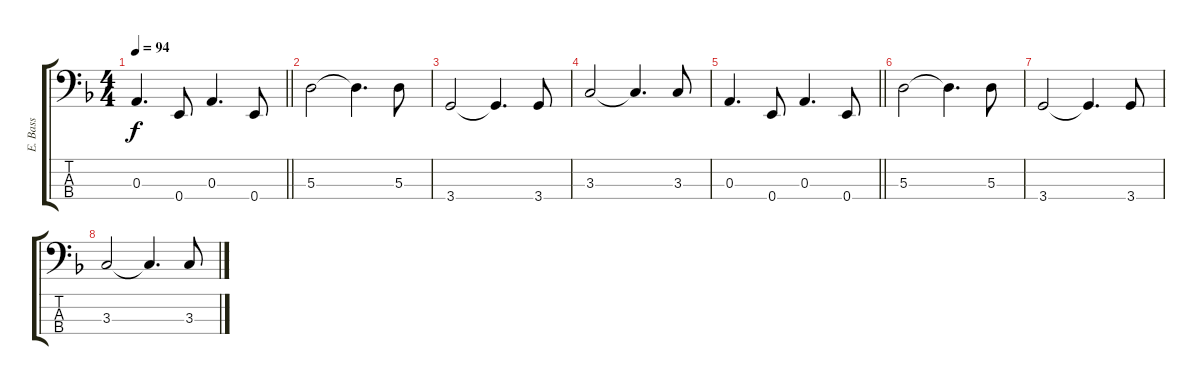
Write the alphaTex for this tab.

\track ("E. Bass" "E. Bass") {instrument electricbassfinger}
\staff {score tabs}
\tuning (G2 D2 A1 E1) {hide}
\ts (4 4)
\tempo 94
\clef f4
\barLineRight lightlight
\ks dminor
0.3.4{d dy f} 0.4.8 0.3.4{d} 0.4.8 |
5.3.2 5.3{t}.4{d} 5.3.8 |
3.4.2 3.4{t}.4{d} 3.4.8 |
3.3.2 3.3{t}.4{d} 3.3.8 |
\barLineRight lightlight
0.3.4{d} 0.4.8 0.3.4{d} 0.4.8 |
5.3.2 5.3{t}.4{d} 5.3.8 |
3.4.2 3.4{t}.4{d} 3.4.8 |
3.3.2 3.3{t}.4{d} 3.3.8
